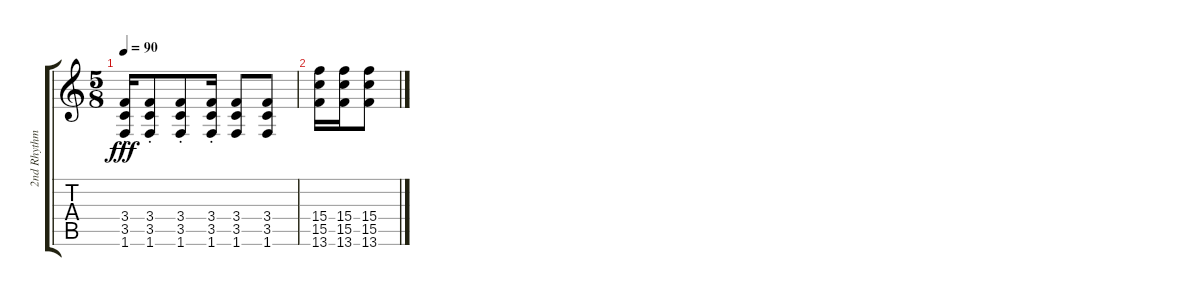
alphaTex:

\track ("2nd Rhythm guitar" "2nd Rhythm") {instrument distortionguitar}
\staff {score tabs}
\tuning (E4 B3 G3 D3 A2 E2) {hide}
\ts (5 8)
\tempo 90
\clef g2
\ks c
(3.4{st} 3.5{st} 1.6).16{dy fff} (3.4{st} 3.5{st} 1.6).8 (3.4{st} 3.5{st} 1.6).8 (3.4{st} 3.5{st} 1.6).16 (3.4 3.5 1.6).8 (3.4 3.5 1.6).8 |
(15.4 15.5 13.6).16 (15.4 15.5 13.6).16 (15.4 15.5 13.6).8
